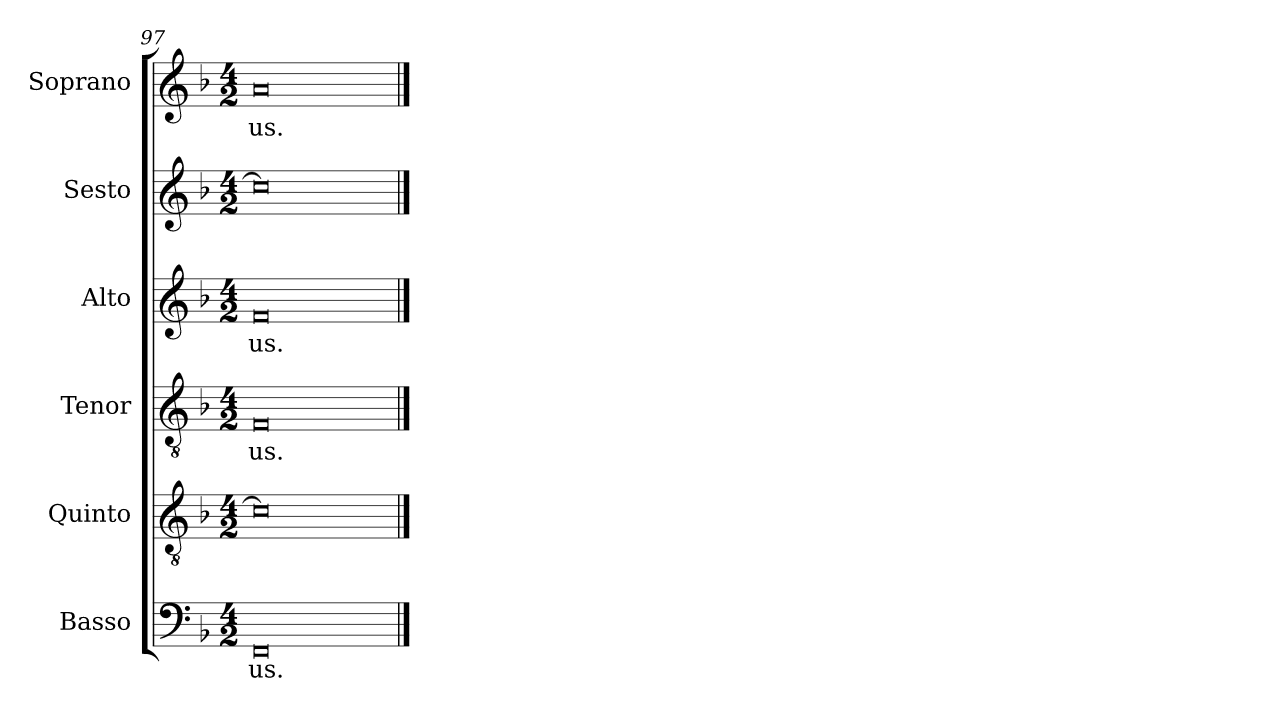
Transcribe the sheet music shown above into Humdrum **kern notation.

**kern	**text	**kern	**kern	**text	**kern	**text	**kern	**kern	**text
*part6	*part6	*part5	*part4	*part4	*part3	*part3	*part2	*part1	*part1
*staff6	*staff6	*staff5	*staff4	*staff4	*staff3	*staff3	*staff2	*staff1	*staff1
*I"Basso	*	*I"Quinto	*I"Tenor	*	*I"Alto	*	*I"Sesto	*I"Soprano	*
*I'B.	*	*I'Q.	*I'T.	*	*I'A.	*	*I'Ss.	*I'S.	*
*clefF4	*	*clefGv2	*clefGv2	*	*clefG2	*	*clefG2	*clefG2	*
*	*	*ITrd7c12	*ITrd7c12	*	*	*	*	*	*
*k[b-]	*	*k[b-]	*k[b-]	*	*k[b-]	*	*k[b-]	*k[b-]	*
*F:	*	*F:	*F:	*	*F:	*	*F:	*F:	*
*M4/2	*	*M4/2	*M4/2	*	*M4/2	*	*M4/2	*M4/2	*
=97	=97	=97	=97	=97	=97	=97	=97	=97	=97
!	!LO:LY:b:color=#000000	!	!	!	!	!	!	!	!
!	!	!	!	!LO:LY:b:color=#000000	!	!	!	!	!
!	!	!	!	!	!	!LO:LY:b:color=#000000	!	!	!
!	!	!	!	!	!	!	!	!	!LO:LY:b:color=#000000
0FFi	-us.	0Ci]	0FFi	-us.	0fi	-us.	0cci]	0ai	-us.
==	==	==	==	==	==	==	==	==	==
*-	*-	*-	*-	*-	*-	*-	*-	*-	*-
